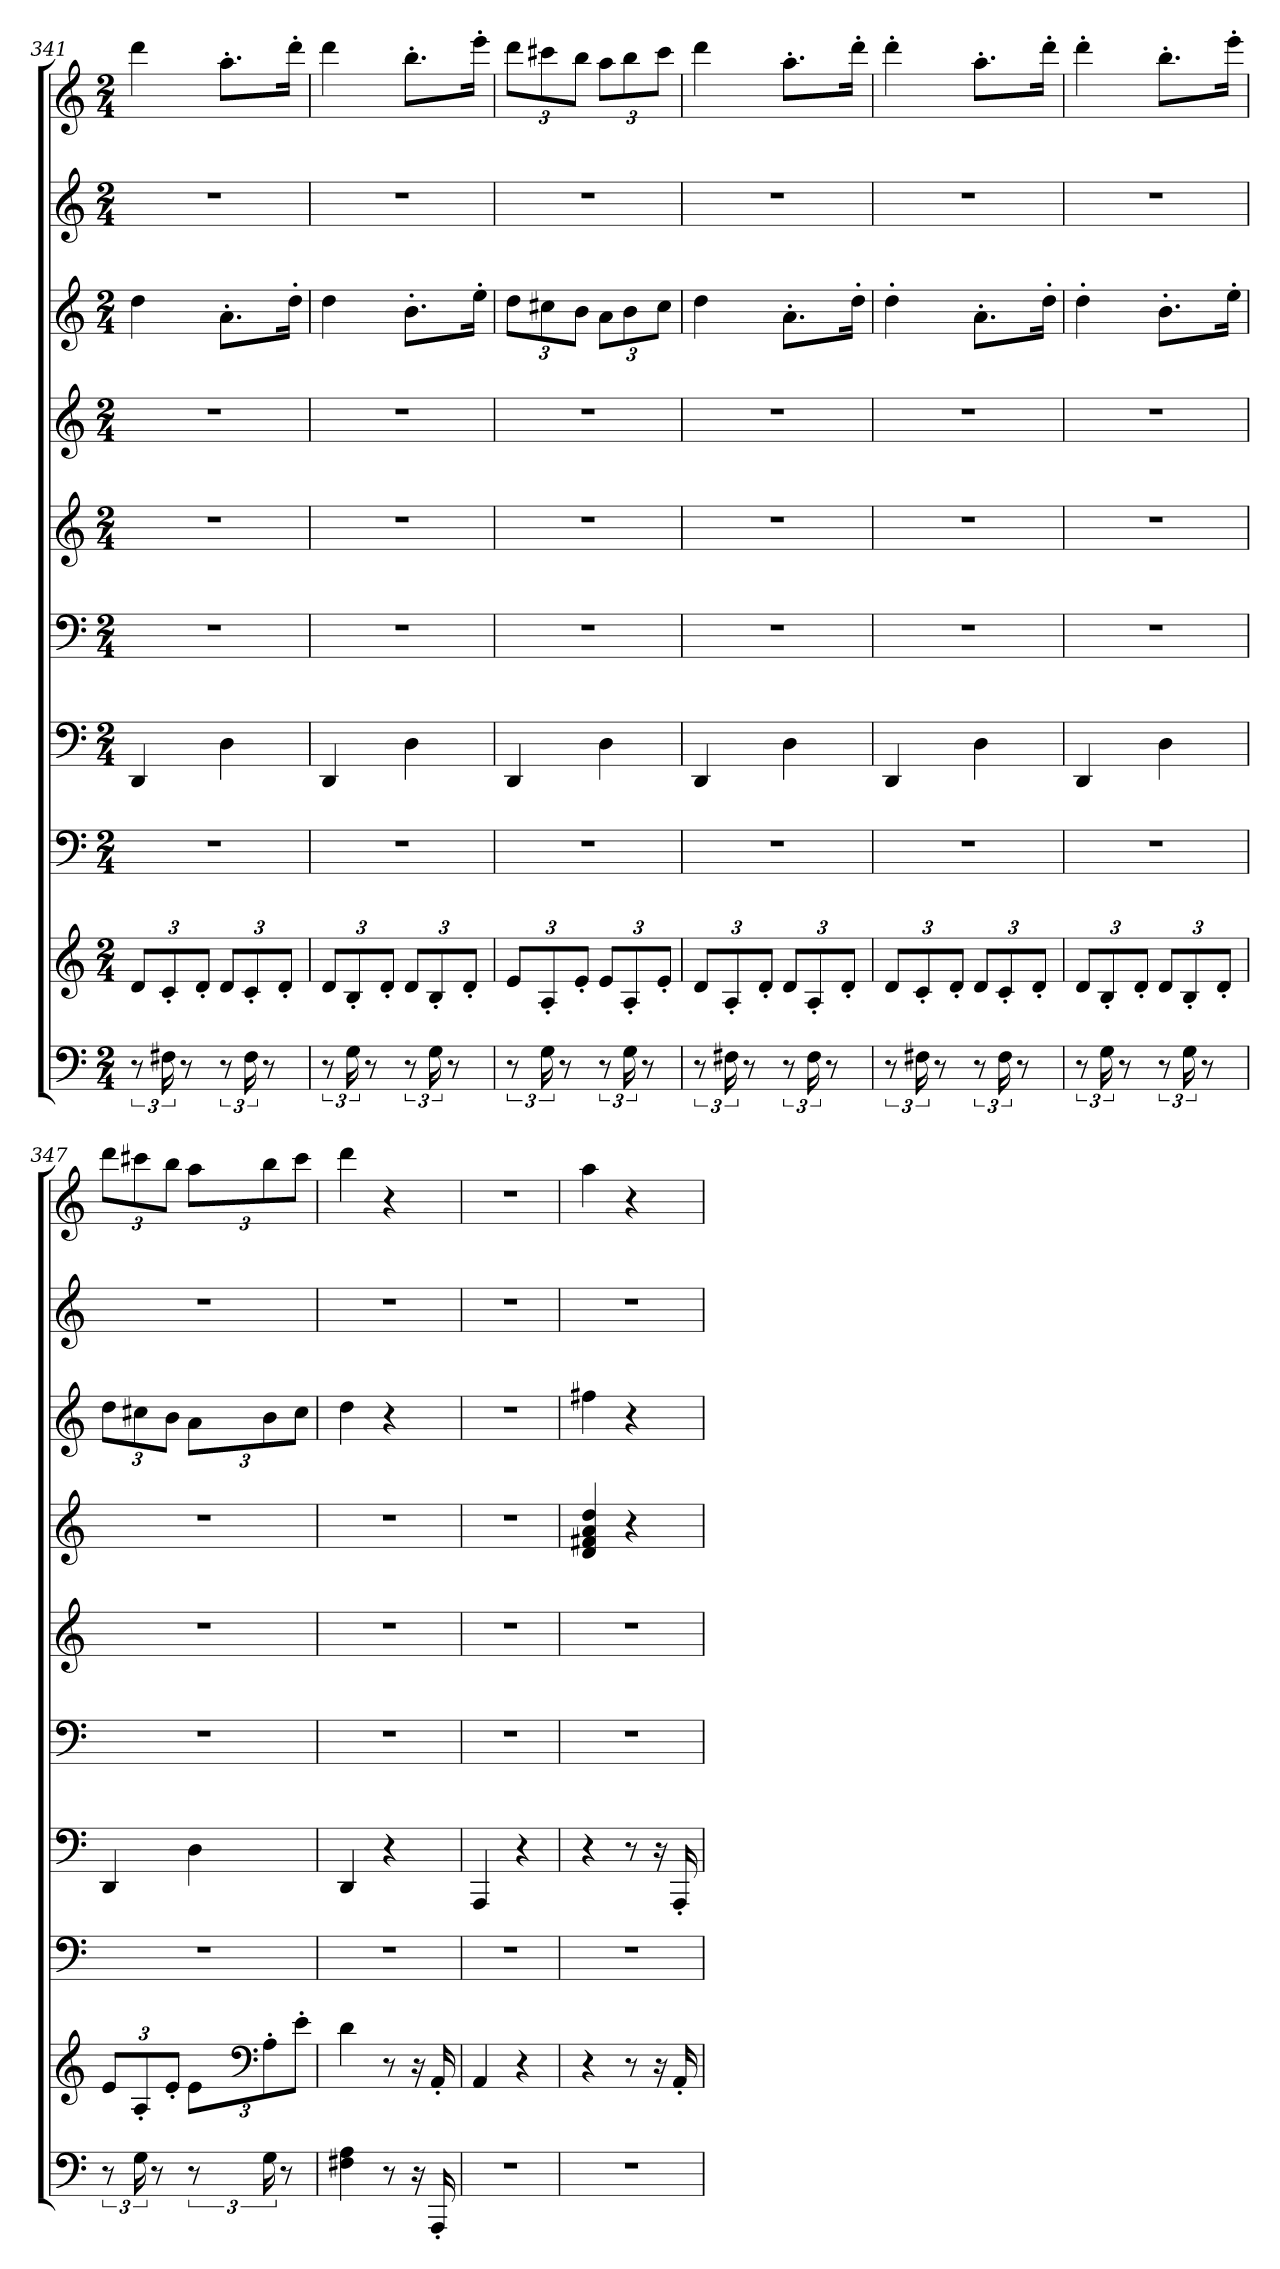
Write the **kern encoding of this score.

**kern	**kern	**kern	**kern	**kern	**kern	**kern	**kern	**kern	**kern
*part5	*part5	*part4	*part4	*part3	*part3	*part2	*part2	*part1	*part1
*staff10	*staff9	*staff8	*staff7	*staff6	*staff5	*staff4	*staff3	*staff2	*staff1
*clefF4	*clefG2	*clefF4	*clefF4	*clefF4	*clefG2	*clefG2	*clefG2	*clefG2	*clefG2
*k[]	*k[]	*k[]	*k[]	*k[]	*k[]	*k[]	*k[]	*k[]	*k[]
*M2/4	*M2/4	*M2/4	*M2/4	*M2/4	*M2/4	*M2/4	*M2/4	*M2/4	*M2/4
*MM136	*MM136	*MM136	*MM136	*MM136	*MM136	*MM136	*MM136	*MM136	*MM136
*	*Xbrackettup	*	*	*	*	*	*	*	*
=341	=341	=341	=341	=341	=341	=341	=341	=341	=341
12r	12d/L	2r	4DD/	2r	2r	2r	4dd\	2r	4ddd\
24F#X\	12c'/	.	.	.	.	.	.	.	.
8r	.	.	.	.	.	.	.	.	.
.	12d'/J	.	.	.	.	.	.	.	.
12r	12d/L	.	4D\	.	.	.	8.a'\L	.	8.aa'\L
24F#\	12c'/	.	.	.	.	.	.	.	.
8r	.	.	.	.	.	.	.	.	.
.	12d'/J	.	.	.	.	.	.	.	.
.	.	.	.	.	.	.	16dd'\Jk	.	16ddd'\Jk
!!LO:PB:g=z
=342	=342	=342	=342	=342	=342	=342	=342	=342	=342
*	*	*	*	*	*	*	*	*	*MM136
12r	12d/L	2r	4DD/	2r	2r	2r	4dd\	2r	4ddd\
24G\	12B'/	.	.	.	.	.	.	.	.
8r	.	.	.	.	.	.	.	.	.
.	12d'/J	.	.	.	.	.	.	.	.
12r	12d/L	.	4D\	.	.	.	8.b'\L	.	8.bb'\L
24G\	12B'/	.	.	.	.	.	.	.	.
8r	.	.	.	.	.	.	.	.	.
.	12d'/J	.	.	.	.	.	.	.	.
.	.	.	.	.	.	.	16ee'\Jk	.	16eee'\Jk
=343	=343	=343	=343	=343	=343	=343	=343	=343	=343
*	*	*	*	*	*	*	*Xbrackettup	*	*Xbrackettup
*	*	*	*	*	*	*	*	*	*MM136
12r	12e/L	2r	4DD/	2r	2r	2r	12dd\L	2r	12ddd\L
24G\	12A'/	.	.	.	.	.	12cc#X\	.	12ccc#X\
8r	.	.	.	.	.	.	.	.	.
.	12e'/J	.	.	.	.	.	12b\J	.	12bb\J
12r	12e/L	.	4D\	.	.	.	12a\L	.	12aa\L
24G\	12A'/	.	.	.	.	.	12b\	.	12bb\
8r	.	.	.	.	.	.	.	.	.
.	12e'/J	.	.	.	.	.	12cc#\J	.	12ccc#\J
=344	=344	=344	=344	=344	=344	=344	=344	=344	=344
*	*	*	*	*	*	*	*	*	*MM136
12r	12d/L	2r	4DD/	2r	2r	2r	4dd\	2r	4ddd\
24F#X\	12A'/	.	.	.	.	.	.	.	.
8r	.	.	.	.	.	.	.	.	.
.	12d'/J	.	.	.	.	.	.	.	.
12r	12d/L	.	4D\	.	.	.	8.a'\L	.	8.aa'\L
24F#\	12A'/	.	.	.	.	.	.	.	.
8r	.	.	.	.	.	.	.	.	.
.	12d'/J	.	.	.	.	.	.	.	.
*	*	*	*	*	*	*	*	*	*MM134
.	.	.	.	.	.	.	16dd'\Jk	.	16ddd'\Jk
=345	=345	=345	=345	=345	=345	=345	=345	=345	=345
*	*	*	*	*	*	*	*	*	*MM136
12r	12d/L	2r	4DD/	2r	2r	2r	4dd'\	2r	4ddd'\
24F#X\	12c'/	.	.	.	.	.	.	.	.
8r	.	.	.	.	.	.	.	.	.
.	12d'/J	.	.	.	.	.	.	.	.
12r	12d/L	.	4D\	.	.	.	8.a'\L	.	8.aa'\L
24F#\	12c'/	.	.	.	.	.	.	.	.
8r	.	.	.	.	.	.	.	.	.
.	12d'/J	.	.	.	.	.	.	.	.
.	.	.	.	.	.	.	16dd'\Jk	.	16ddd'\Jk
=346	=346	=346	=346	=346	=346	=346	=346	=346	=346
*	*	*	*	*	*	*	*	*	*MM136
12r	12d/L	2r	4DD/	2r	2r	2r	4dd'\	2r	4ddd'\
24G\	12B'/	.	.	.	.	.	.	.	.
8r	.	.	.	.	.	.	.	.	.
.	12d'/J	.	.	.	.	.	.	.	.
12r	12d/L	.	4D\	.	.	.	8.b'\L	.	8.bb'\L
24G\	12B'/	.	.	.	.	.	.	.	.
8r	.	.	.	.	.	.	.	.	.
.	12d'/J	.	.	.	.	.	.	.	.
.	.	.	.	.	.	.	16ee'\Jk	.	16eee'\Jk
!!LO:PB:g=z
=347	=347	=347	=347	=347	=347	=347	=347	=347	=347
*	*	*	*	*	*	*	*	*	*MM136
12r	12e/L	2r	4DD/	2r	2r	2r	12dd\L	2r	12ddd\L
24G\	12A'/	.	.	.	.	.	12cc#X\	.	12ccc#X\
8r	.	.	.	.	.	.	.	.	.
.	12e'/J	.	.	.	.	.	12b\J	.	12bb\J
12r	12e\L	.	4D\	.	.	.	12a\L	.	12aa\L
*	*clefF4	*	*	*	*	*	*	*	*
24G\	12A'\	.	.	.	.	.	12b\	.	12bb\
8r	.	.	.	.	.	.	.	.	.
.	12e'\J	.	.	.	.	.	12cc#\J	.	12ccc#\J
=348	=348	=348	=348	=348	=348	=348	=348	=348	=348
*	*	*	*	*	*	*	*	*	*MM136
4F#X\ 4A\	4d\	2r	4DD/	2r	2r	2r	4dd\	2r	4ddd\
8r	8r	.	4r	.	.	.	4r	.	4r
16r	16r	.	.	.	.	.	.	.	.
16AAA'/	16AA'/	.	.	.	.	.	.	.	.
=349	=349	=349	=349	=349	=349	=349	=349	=349	=349
*	*	*	*	*	*	*	*	*	*MM136
2r	4AA/	2r	4AAA/	2r	2r	2r	2r	2r	2r
.	4r	.	4r	.	.	.	.	.	.
=350	=350	=350	=350	=350	=350	=350	=350	=350	=350
2r	4r	2r	4r	2r	2r	4d/ 4f#X/ 4a/ 4dd/	4ff#X\	2r	4aa\
.	8r	.	8r	.	.	4r	4r	.	4r
.	16r	.	16r	.	.	.	.	.	.
.	16AA'/	.	16AAA'/	.	.	.	.	.	.
=	=	=	=	=	=	=	=	=	=
*-	*-	*-	*-	*-	*-	*-	*-	*-	*-
